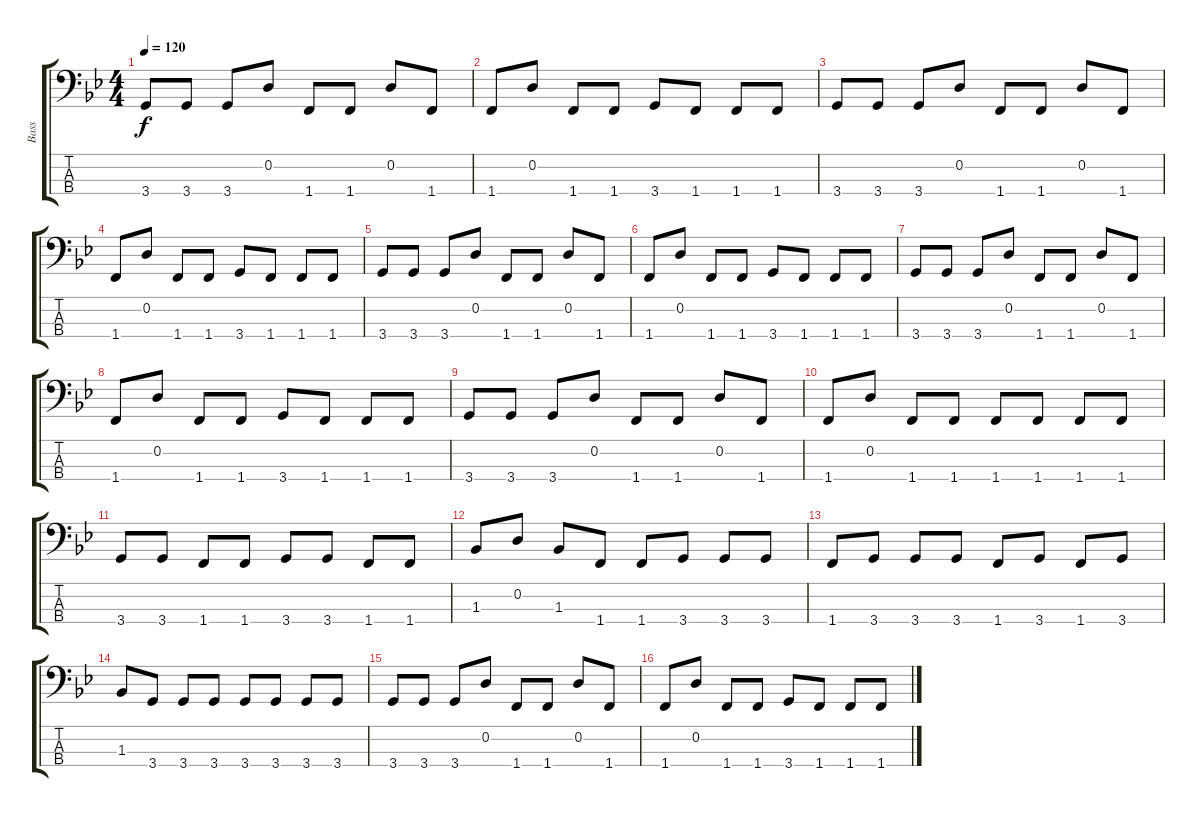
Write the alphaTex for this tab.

\track ("Bass" "Bass") {instrument acousticbass}
\staff {score tabs}
\tuning (G2 D2 A1 E1) {hide}
\ts (4 4)
\tempo 120
\clef f4
\ks gminor
3.4.8{dy f} 3.4.8 3.4.8 0.2.8 1.4.8 1.4.8 0.2.8 1.4.8 |
1.4.8 0.2.8 1.4.8 1.4.8 3.4.8 1.4.8 1.4.8 1.4.8 |
3.4.8 3.4.8 3.4.8 0.2.8 1.4.8 1.4.8 0.2.8 1.4.8 |
1.4.8 0.2.8 1.4.8 1.4.8 3.4.8 1.4.8 1.4.8 1.4.8 |
3.4.8 3.4.8 3.4.8 0.2.8 1.4.8 1.4.8 0.2.8 1.4.8 |
1.4.8 0.2.8 1.4.8 1.4.8 3.4.8 1.4.8 1.4.8 1.4.8 |
3.4.8 3.4.8 3.4.8 0.2.8 1.4.8 1.4.8 0.2.8 1.4.8 |
1.4.8 0.2.8 1.4.8 1.4.8 3.4.8 1.4.8 1.4.8 1.4.8 |
3.4.8 3.4.8 3.4.8 0.2.8 1.4.8 1.4.8 0.2.8 1.4.8 |
1.4.8 0.2.8 1.4.8 1.4.8 1.4.8 1.4.8 1.4.8 1.4.8 |
3.4.8 3.4.8 1.4.8 1.4.8 3.4.8 3.4.8 1.4.8 1.4.8 |
1.3.8 0.2.8 1.3.8 1.4.8 1.4.8 3.4.8 3.4.8 3.4.8 |
1.4.8 3.4.8 3.4.8 3.4.8 1.4.8 3.4.8 1.4.8 3.4.8 |
1.3.8 3.4.8 3.4.8 3.4.8 3.4.8 3.4.8 3.4.8 3.4.8 |
3.4.8 3.4.8 3.4.8 0.2.8 1.4.8 1.4.8 0.2.8 1.4.8 |
1.4.8 0.2.8 1.4.8 1.4.8 3.4.8 1.4.8 1.4.8 1.4.8
